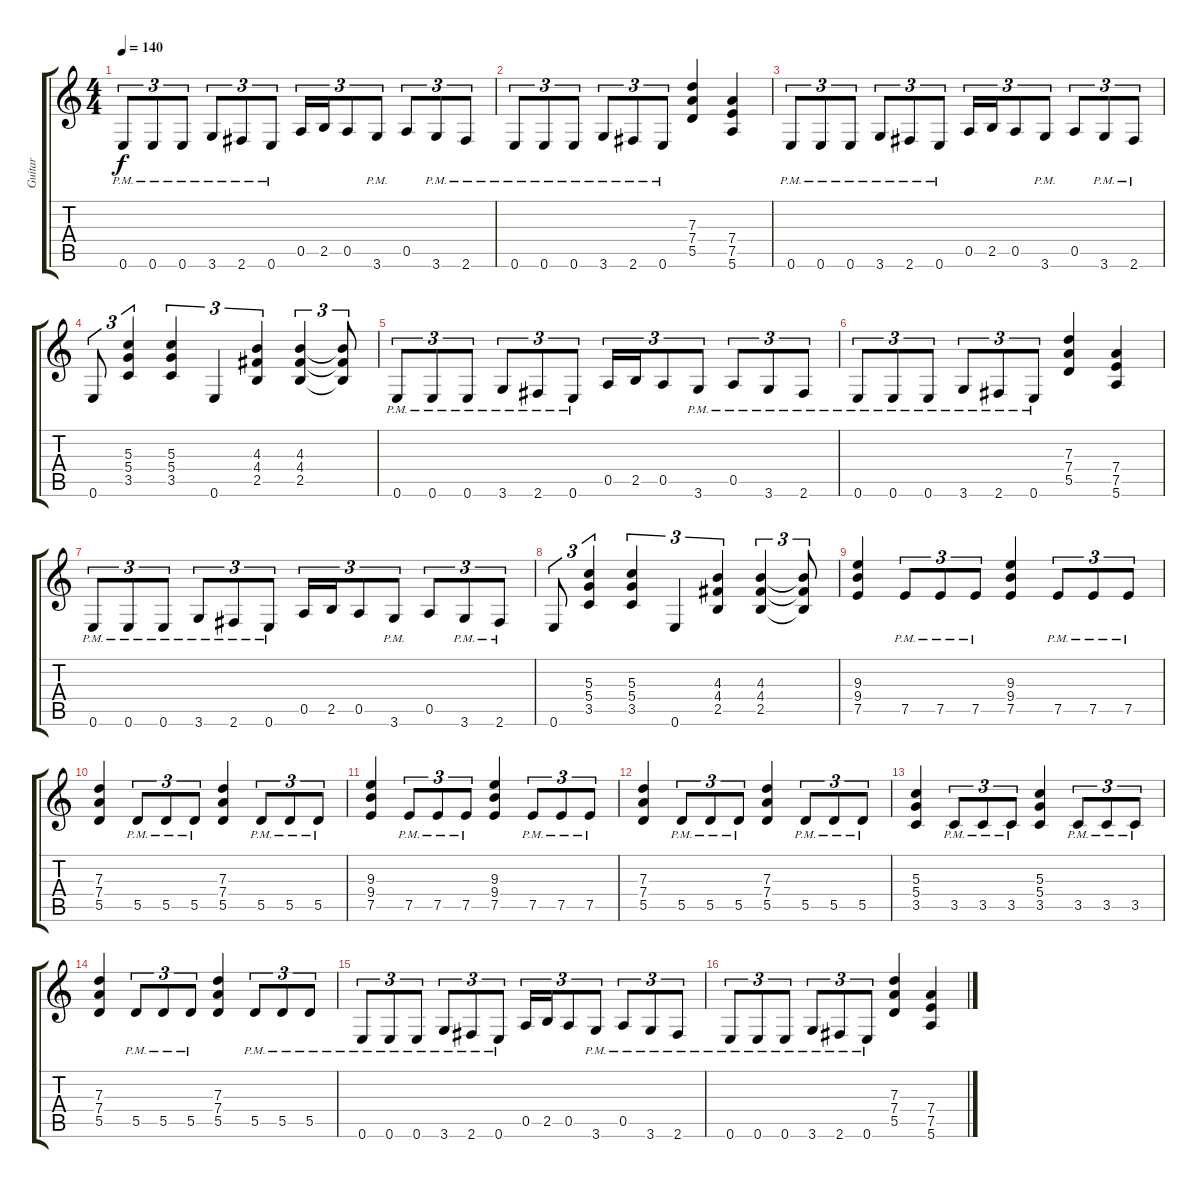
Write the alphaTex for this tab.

\track ("Guitar" "Guitar") {instrument distortionguitar}
\staff {score tabs}
\tuning (E4 B3 G3 D3 A2 E2) {hide}
\ts (4 4)
\tempo 140
\clef g2
\ks c
0.6{pm}.8{tu (3 2) dy f instrument distortionguitar} 0.6{pm}.8{tu (3 2)} 0.6{pm}.8{tu (3 2)} 3.6{pm}.8{tu (3 2)} 2.6{pm}.8{tu (3 2)} 0.6{pm}.8{tu (3 2)} 0.5.16{tu (3 2)} 2.5.16{tu (3 2)} 0.5.8{tu (3 2)} 3.6{pm}.8{tu (3 2)} 0.5.8{tu (3 2)} 3.6{pm}.8{tu (3 2)} 2.6{pm}.8{tu (3 2)} |
0.6{pm}.8{tu (3 2)} 0.6{pm}.8{tu (3 2)} 0.6{pm}.8{tu (3 2)} 3.6{pm}.8{tu (3 2)} 2.6{pm}.8{tu (3 2)} 0.6{pm}.8{tu (3 2)} (7.3 7.4 5.5).4 (7.4 7.5 5.6).4 |
0.6{pm}.8{tu (3 2)} 0.6{pm}.8{tu (3 2)} 0.6{pm}.8{tu (3 2)} 3.6{pm}.8{tu (3 2)} 2.6{pm}.8{tu (3 2)} 0.6{pm}.8{tu (3 2)} 0.5.16{tu (3 2)} 2.5.16{tu (3 2)} 0.5.8{tu (3 2)} 3.6{pm}.8{tu (3 2)} 0.5.8{tu (3 2)} 3.6{pm}.8{tu (3 2)} 2.6{pm}.8{tu (3 2)} |
0.6.8{tu (3 2)} (5.3 5.4 3.5).4{tu (3 2)} (5.3 5.4 3.5).4{tu (3 2)} 0.6.4{tu (3 2)} (4.3 4.4 2.5).4{tu (3 2)} (4.3 4.4 2.5).4{tu (3 2)} (4.3{t} 4.4{t} 2.5{t}).8{tu (3 2)} |
0.6{pm}.8{tu (3 2)} 0.6{pm}.8{tu (3 2)} 0.6{pm}.8{tu (3 2)} 3.6{pm}.8{tu (3 2)} 2.6{pm}.8{tu (3 2)} 0.6{pm}.8{tu (3 2)} 0.5.16{tu (3 2)} 2.5.16{tu (3 2)} 0.5.8{tu (3 2)} 3.6{pm}.8{tu (3 2)} 0.5{pm}.8{tu (3 2)} 3.6{pm}.8{tu (3 2)} 2.6{pm}.8{tu (3 2)} |
0.6{pm}.8{tu (3 2)} 0.6{pm}.8{tu (3 2)} 0.6{pm}.8{tu (3 2)} 3.6{pm}.8{tu (3 2)} 2.6{pm}.8{tu (3 2)} 0.6{pm}.8{tu (3 2)} (7.3 7.4 5.5).4 (7.4 7.5 5.6).4 |
0.6{pm}.8{tu (3 2)} 0.6{pm}.8{tu (3 2)} 0.6{pm}.8{tu (3 2)} 3.6{pm}.8{tu (3 2)} 2.6{pm}.8{tu (3 2)} 0.6{pm}.8{tu (3 2)} 0.5.16{tu (3 2)} 2.5.16{tu (3 2)} 0.5.8{tu (3 2)} 3.6{pm}.8{tu (3 2)} 0.5.8{tu (3 2)} 3.6{pm}.8{tu (3 2)} 2.6{pm}.8{tu (3 2)} |
0.6.8{tu (3 2)} (5.3 5.4 3.5).4{tu (3 2)} (5.3 5.4 3.5).4{tu (3 2)} 0.6.4{tu (3 2)} (4.3 4.4 2.5).4{tu (3 2)} (4.3 4.4 2.5).4{tu (3 2)} (4.3{t} 4.4{t} 2.5{t}).8{tu (3 2)} |
(9.3 9.4 7.5).4{balance 7} 7.5{pm}.8{tu (3 2)} 7.5{pm}.8{tu (3 2)} 7.5{pm}.8{tu (3 2)} (9.3 9.4 7.5).4 7.5{pm}.8{tu (3 2)} 7.5{pm}.8{tu (3 2)} 7.5{pm}.8{tu (3 2)} |
(7.3 7.4 5.5).4 5.5{pm}.8{tu (3 2)} 5.5{pm}.8{tu (3 2)} 5.5{pm}.8{tu (3 2)} (7.3 7.4 5.5).4 5.5{pm}.8{tu (3 2)} 5.5{pm}.8{tu (3 2)} 5.5{pm}.8{tu (3 2)} |
(9.3 9.4 7.5).4 7.5{pm}.8{tu (3 2)} 7.5{pm}.8{tu (3 2)} 7.5{pm}.8{tu (3 2)} (9.3 9.4 7.5).4 7.5{pm}.8{tu (3 2)} 7.5{pm}.8{tu (3 2)} 7.5{pm}.8{tu (3 2)} |
(7.3 7.4 5.5).4 5.5{pm}.8{tu (3 2)} 5.5{pm}.8{tu (3 2)} 5.5{pm}.8{tu (3 2)} (7.3 7.4 5.5).4 5.5{pm}.8{tu (3 2)} 5.5{pm}.8{tu (3 2)} 5.5{pm}.8{tu (3 2)} |
(5.3 5.4 3.5).4 3.5{pm}.8{tu (3 2)} 3.5{pm}.8{tu (3 2)} 3.5{pm}.8{tu (3 2)} (5.3 5.4 3.5).4 3.5{pm}.8{tu (3 2)} 3.5{pm}.8{tu (3 2)} 3.5{pm}.8{tu (3 2)} |
(7.3 7.4 5.5).4 5.5{pm}.8{tu (3 2)} 5.5{pm}.8{tu (3 2)} 5.5{pm}.8{tu (3 2)} (7.3 7.4 5.5).4 5.5{pm}.8{tu (3 2)} 5.5{pm}.8{tu (3 2)} 5.5{pm}.8{tu (3 2)} |
0.6{pm}.8{tu (3 2) balance 9} 0.6{pm}.8{tu (3 2)} 0.6{pm}.8{tu (3 2)} 3.6{pm}.8{tu (3 2)} 2.6{pm}.8{tu (3 2)} 0.6{pm}.8{tu (3 2)} 0.5.16{tu (3 2)} 2.5.16{tu (3 2)} 0.5.8{tu (3 2)} 3.6{pm}.8{tu (3 2)} 0.5{pm}.8{tu (3 2)} 3.6{pm}.8{tu (3 2)} 2.6{pm}.8{tu (3 2)} |
0.6{pm}.8{tu (3 2)} 0.6{pm}.8{tu (3 2)} 0.6{pm}.8{tu (3 2)} 3.6{pm}.8{tu (3 2)} 2.6{pm}.8{tu (3 2)} 0.6{pm}.8{tu (3 2)} (7.3 7.4 5.5).4 (7.4 7.5 5.6).4
